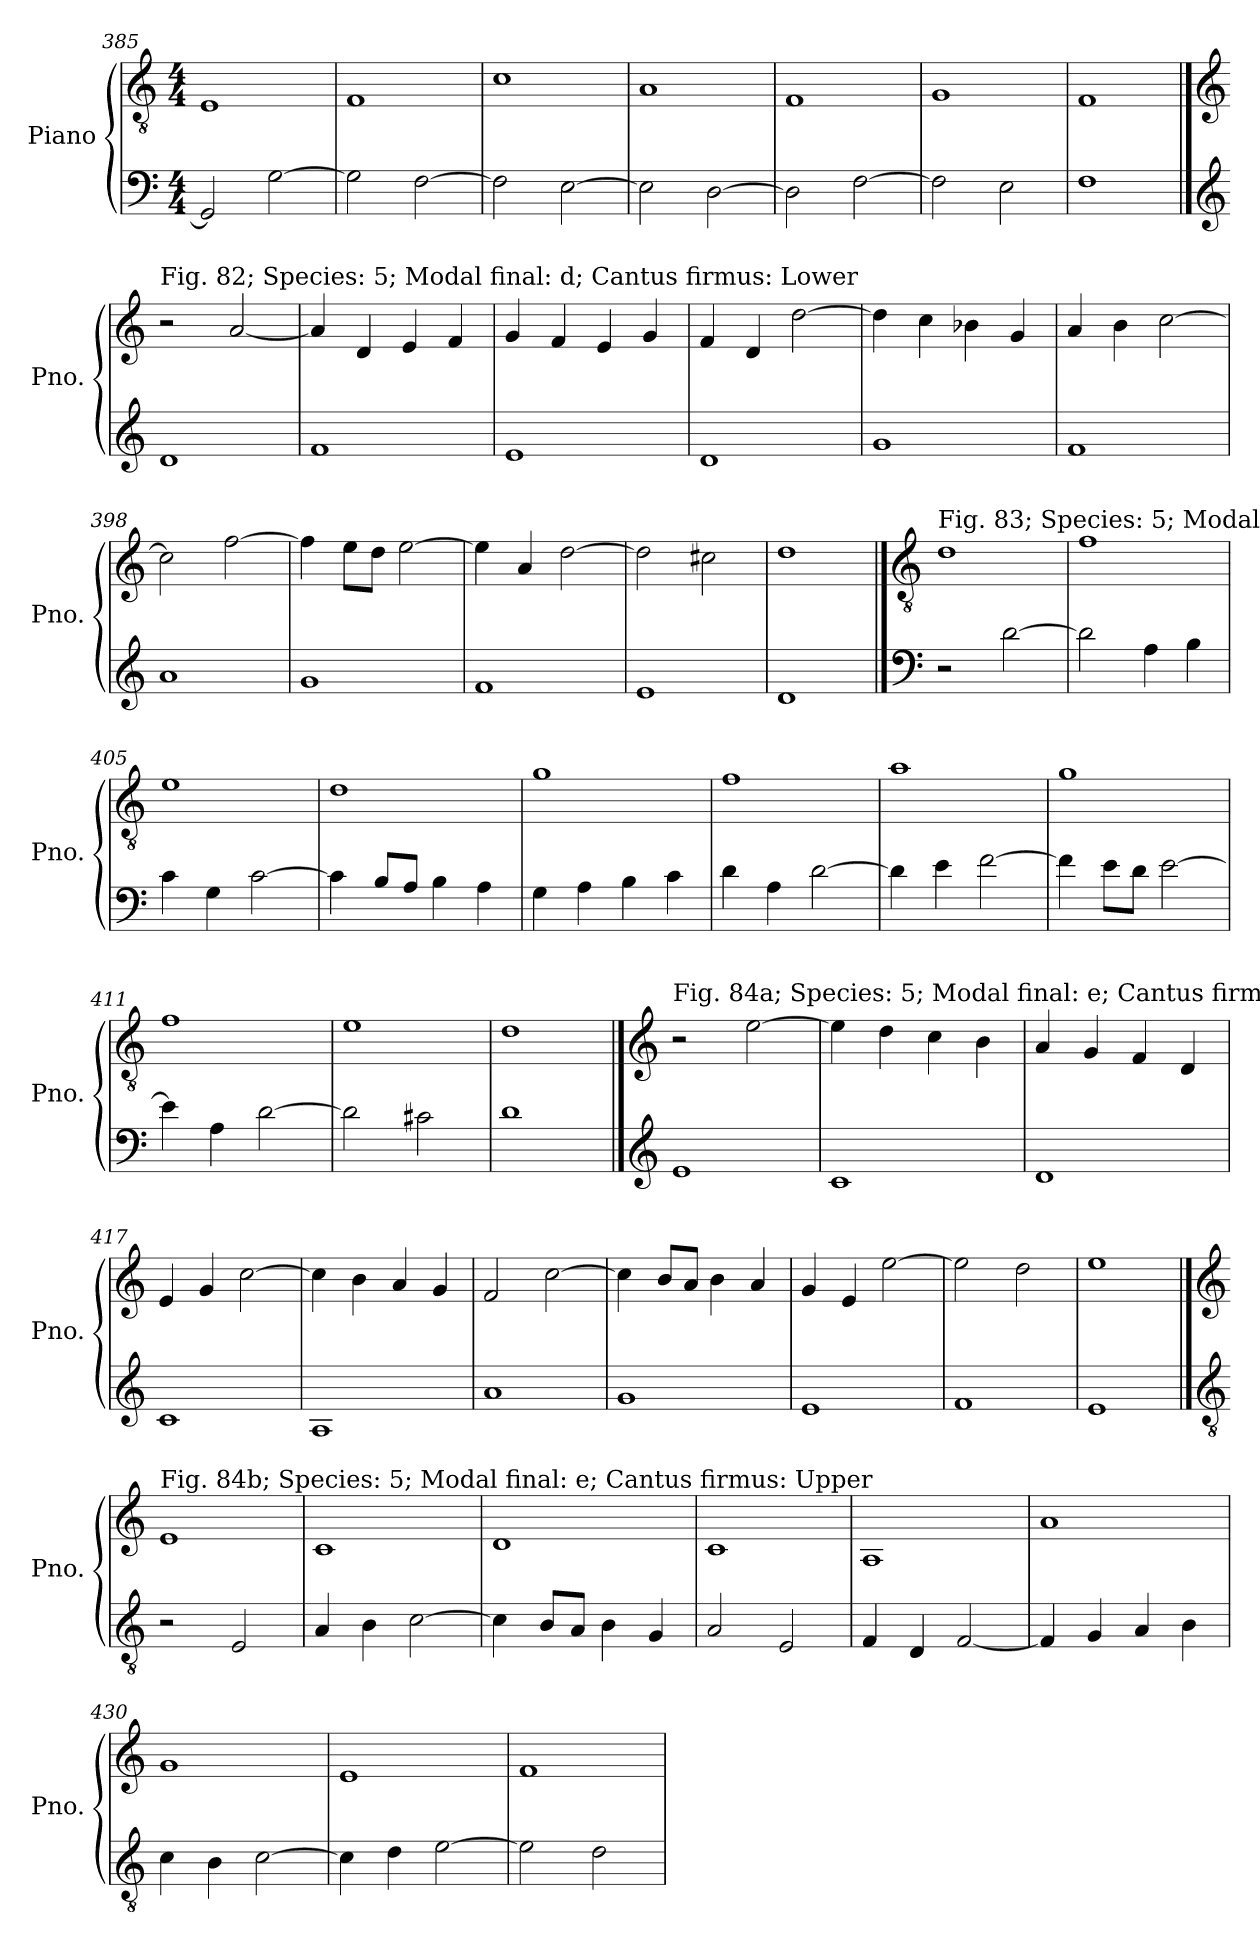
**kern	**kern
*part1	*part1
*staff2	*staff1
*I"Piano	*
*I'Pno.	*
*clefF4	*clefGv2
*k[]	*k[]
*M4/4	*M4/4
=385	=385
2GG/]	1E
[2G\	.
=386	=386
2G\]	1F
[2F\	.
=387	=387
2F\]	1c
[2E\	.
=388	=388
2E\]	1A
[2D\	.
=389	=389
2D\]	1F
[2F\	.
=390	=390
2F\]	1G
2E\	.
=391	=391
1F	1F
!!LO:PB:g=z
==392	==392
*clefG2	*clefG2
!	!LO:TX:a:t=Fig. 82; Species&colon; 5; Modal final&colon; d; Cantus firmus&colon; Lower
1d	2r
.	[2a/
=393	=393
1f	4a/]
.	4d/
.	4e/
.	4f/
=394	=394
1e	4g/
.	4f/
.	4e/
.	4g/
=395	=395
1d	4f/
.	4d/
.	[2dd\
=396	=396
1g	4dd\]
.	4cc\
.	4b-X\
.	4g/
!!LO:LB:g=z
=397	=397
1f	4a/
.	4b\
.	[2cc\
=398	=398
1a	2cc\]
.	[2ff\
=399	=399
1g	4ff\]
.	8ee\L
.	8dd\J
.	[2ee\
=400	=400
1f	4ee\]
.	4a/
.	[2dd\
=401	=401
1e	2dd\]
.	2cc#X\
=402	=402
1d	1dd
!!LO:LB:g=z
==403	==403
*clefF4	*clefGv2
!	!LO:TX:a:t=Fig. 83; Species&colon; 5; Modal final&colon; d; Cantus firmus&colon; Upper
2r	1d
[2d\	.
=404	=404
2d\]	1f
4A\	.
4B\	.
=405	=405
4c\	1e
4G\	.
[2c\	.
=406	=406
4c\]	1d
8B/L	.
8A/J	.
4B\	.
4A\	.
=407	=407
4G\	1g
4A\	.
4B\	.
4c\	.
=408	=408
4d\	1f
4A\	.
[2d\	.
!!LO:LB:g=z
=409	=409
4d\]	1a
4e\	.
[2f\	.
=410	=410
4f\]	1g
8e\L	.
8d\J	.
[2e\	.
=411	=411
4e\]	1f
4A\	.
[2d\	.
=412	=412
2d\]	1e
2c#X\	.
=413	=413
1d	1d
!!LO:LB:g=z
==414	==414
*clefG2	*clefG2
!	!LO:TX:a:t=Fig. 84a; Species&colon; 5; Modal final&colon; e; Cantus firmus&colon; Lower
1e	2r
.	[2ee\
=415	=415
1c	4ee\]
.	4dd\
.	4cc\
.	4b\
=416	=416
1d	4a/
.	4g/
.	4f/
.	4d/
=417	=417
1c	4e/
.	4g/
.	[2cc\
=418	=418
1A	4cc\]
.	4b\
.	4a/
.	4g/
!!LO:LB:g=z
=419	=419
1a	2f/
.	[2cc\
=420	=420
1g	4cc\]
.	8b/L
.	8a/J
.	4b\
.	4a/
=421	=421
1e	4g/
.	4e/
.	[2ee\
=422	=422
1f	2ee\]
.	2dd\
=423	=423
1e	1ee
!!LO:PB:g=z
==424	==424
*clefGv2	*clefG2
!	!LO:TX:a:t=Fig. 84b; Species&colon; 5; Modal final&colon; e; Cantus firmus&colon; Upper
2r	1e
2E/	.
=425	=425
4A/	1c
4B\	.
[2c\	.
=426	=426
4c\]	1d
8B/L	.
8A/J	.
4B\	.
4G/	.
=427	=427
2A/	1c
2E/	.
=428	=428
4F/	1A
4D/	.
[2F/	.
!!LO:LB:g=z
=429	=429
4F/]	1a
4G/	.
4A/	.
4B\	.
=430	=430
4c\	1g
4B\	.
[2c\	.
=431	=431
4c\]	1e
4d\	.
[2e\	.
=432	=432
2e\]	1f
2d\	.
=	=
*-	*-
